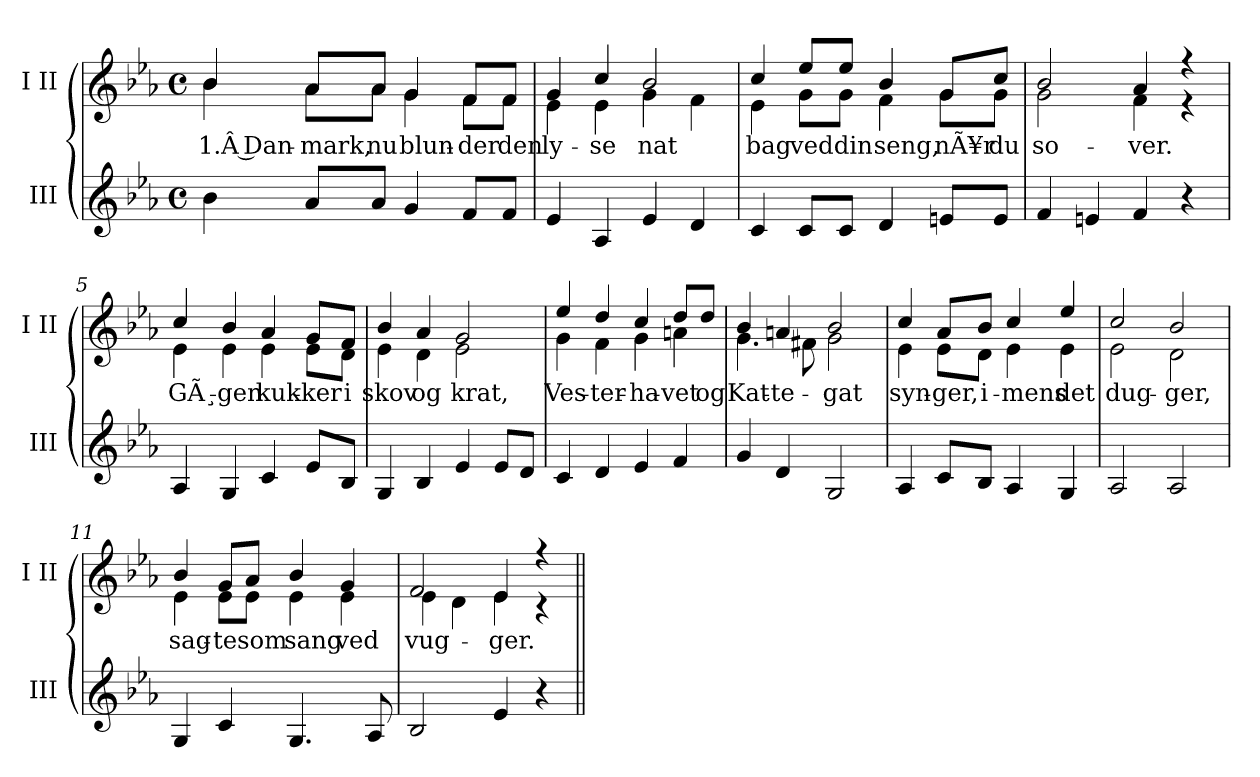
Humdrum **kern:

**kern	**kern	**text
*part2	*part1	*part1
*staff2	*staff1	*staff1
*I"III	*I"I II	*
*I'III	*I'I II	*
*clefG2	*clefG2	*
*k[b-e-a-]	*k[b-e-a-]	*
*M4/4	*M4/4	*
*met(c)	*met(c)	*
=1	=1	=1
!	!	!LO:LY:b
*	*^	*
4b-\	4b-/	4b-\	1.Â Dan-
!	!	!	!LO:LY:b
8a-/L	8a-/L	8a-\L	-mark,
!	!	!	!LO:LY:b
8a-/J	8a-/J	8a-\J	nu
!	!	!	!LO:LY:b
4g/	4g/	4g\	blun-
!	!	!	!LO:LY:b
8f/L	8f/L	8f\L	-der
!	!	!	!LO:LY:b
8f/J	8f/J	8f\J	den
=2	=2	=2	=2
!	!	!	!LO:LY:b
4e-/	4g/	4e-\	ly-
!	!	!	!LO:LY:b
4A-/	4cc/	4e-\	-se
!	!	!	!LO:LY:b
4e-/	2b-/	4g\	nat
4d/	.	4f\	.
=3	=3	=3	=3
!	!	!	!LO:LY:b
4c/	4cc/	4e-\	bag
!	!	!	!LO:LY:b
8c/L	8ee-/L	8g\L	ved
!	!	!	!LO:LY:b
8c/J	8ee-/J	8g\J	din
!	!	!	!LO:LY:b
4d/	4b-/	4f\	seng,
!	!	!	!LO:LY:b
8en/L	8g/L	8g\L	nÃ¥r
!	!	!	!LO:LY:b
8e/J	8cc/J	8g\J	du
!!LO:LB:g=z	!!
=4	=4	=4	=4
!	!	!	!LO:LY:b
4f/	2b-/	2g\	so-
4en/	.	.	.
!	!	!	!LO:LY:b
4f/	4a-/	4f\	-ver.
4r	4r	4r	.
=5	=5	=5	=5
!	!	!	!LO:LY:b
4A-/	4cc/	4e-\	GÃ¸-
!	!	!	!LO:LY:b
4G/	4b-/	4e-\	-gen
!	!	!	!LO:LY:b
4c/	4a-/	4e-\	kuk-
!	!	!	!LO:LY:b
8e-/L	8g/L	8e-\L	-ker
!	!	!	!LO:LY:b
8B-/J	8f/J	8d\J	i
=6	=6	=6	=6
!	!	!	!LO:LY:b
4G/	4b-/	4e-\	skov
!	!	!	!LO:LY:b
4B-/	4a-/	4d\	og
!	!	!	!LO:LY:b
4e-/	2g/	2e-\	krat,
8e-/L	.	.	.
8d/J	.	.	.
=7	=7	=7	=7
!	!	!	!LO:LY:b
4c/	4ee-/	4g\	Ves-
!	!	!	!LO:LY:b
4d/	4dd/	4f\	-ter-
!	!	!	!LO:LY:b
4e-/	4cc/	4g\	-ha-
!	!	!	!LO:LY:b
4f/	8dd/L	4an\	-vet
!	!	!	!LO:LY:b
.	8dd/J	.	og
!!LO:LB:g=z	!!
=8	=8	=8	=8
!	!	!	!LO:LY:b
4g/	4b-/	4.g\	Kat-
!	!	!	!LO:LY:b
4d/	4an/	.	-te-
.	.	8f#X\	.
!	!	!	!LO:LY:b
2G/	2b-/	2g\	-gat
=9	=9	=9	=9
!	!	!	!LO:LY:b
4A-/	4cc/	4e-\	syn-
!	!	!	!LO:LY:b
8c/L	8a-/L	8e-\L	-ger,
!	!	!	!LO:LY:b
8B-/J	8b-/J	8d\J	i-
!	!	!	!LO:LY:b
4A-/	4cc/	4e-\	-mens
!	!	!	!LO:LY:b
4G/	4ee-/	4e-\	det
=10	=10	=10	=10
!	!	!	!LO:LY:b
2A-/	2cc/	2e-\	dug-
!	!	!	!LO:LY:b
2A-/	2b-/	2d\	-ger,
=11	=11	=11	=11
!	!	!	!LO:LY:b
4G/	4b-/	4e-\	sag-
!	!	!	!LO:LY:b
4c/	8g/L	8e-\L	-te
!	!	!	!LO:LY:b
.	8a-/J	8e-\J	som
!	!	!	!LO:LY:b
4.G/	4b-/	4e-\	sang
!	!	!	!LO:LY:b
.	4g/	4e-\	ved
8A-/	.	.	.
!!LO:LB:g=z	!!
=12	=12	=12	=12
!	!	!	!LO:LY:b
2B-/	2f/	4e-\	vug-
.	.	4d\	.
!	!	!	!LO:LY:b
4e-/	4e-/	4e-\	-ger.
4r	4r	4r	.
*	*v	*v	*
=||	=||	=||
*-	*-	*-
